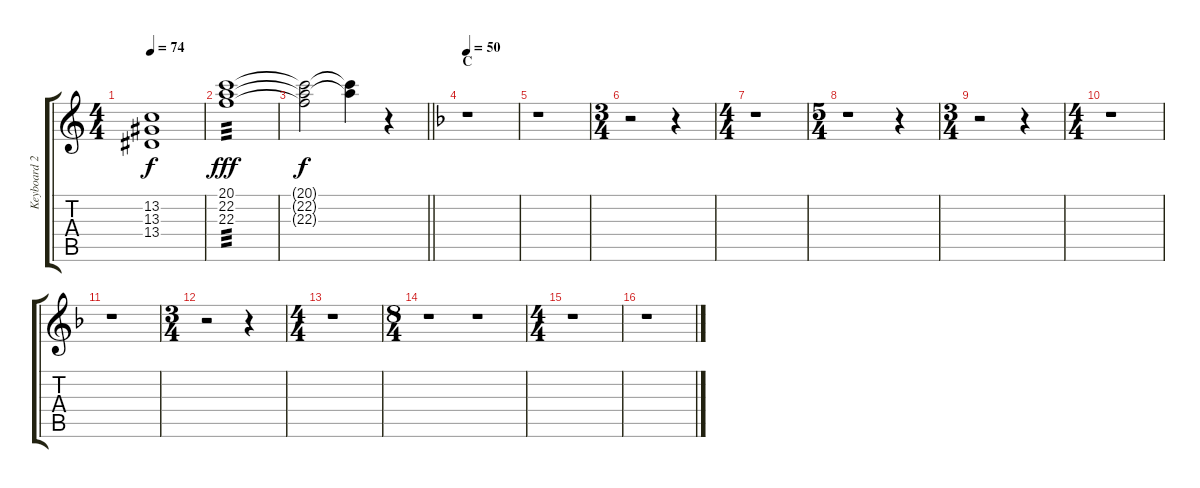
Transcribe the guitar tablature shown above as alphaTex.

\track ("Keyboard 2" "Keyboard 2") {instrument synthstrings1}
\staff {score tabs}
\tuning (E4 B3 G3 D3 A2 E2) {hide}
\ts (4 4)
\tempo 74
\clef g2
\ks c
(13.2{t} 13.3{t} 13.4{t}).1{dy f} |
(20.1 22.2 22.3).1{tp 3 dy fff} |
\barLineRight lightlight
(20.1{t} 22.2{t} 22.3{t}).2{dy f} (20.1{t} 22.2{t}).4 r.4 |
\section ("" "C")
\tempo 50
\ks f
r.1 |
r.1 |
\ts (3 4)
r.2 r.4 |
\ts (4 4)
r.1 |
\ts (5 4)
r.1 r.4 |
\ts (3 4)
r.2 r.4 |
\ts (4 4)
r.1 |
r.1 |
\ts (3 4)
r.2 r.4 |
\ts (4 4)
r.1 |
\ts (8 4)
r.1 r.1 |
\ts (4 4)
r.1 |
r.1
